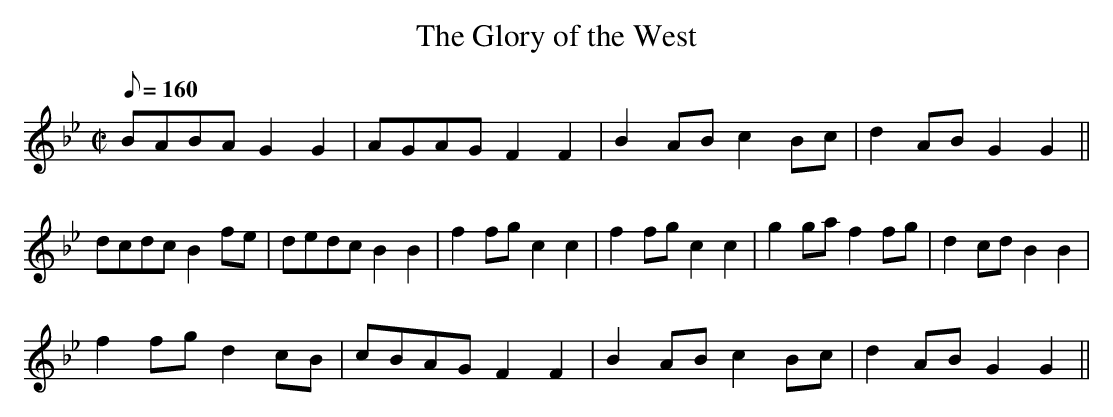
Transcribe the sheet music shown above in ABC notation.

X:1
T:The Glory of the West
M:C|
L:1/8
Q:160
K:GAeol
BABA G2G2|AGAG F2F2|B2 AB c2 Bc|d2 AB G2G2||
dcdc B2fe|dedc B2B2|f2fg c2c2|f2fg c2c2|g2ga f2fg|d2cd B2B2|
f2fg d2cB|cBAG F2F2|B2 AB c2 Bc|d2 AB G2G2||
